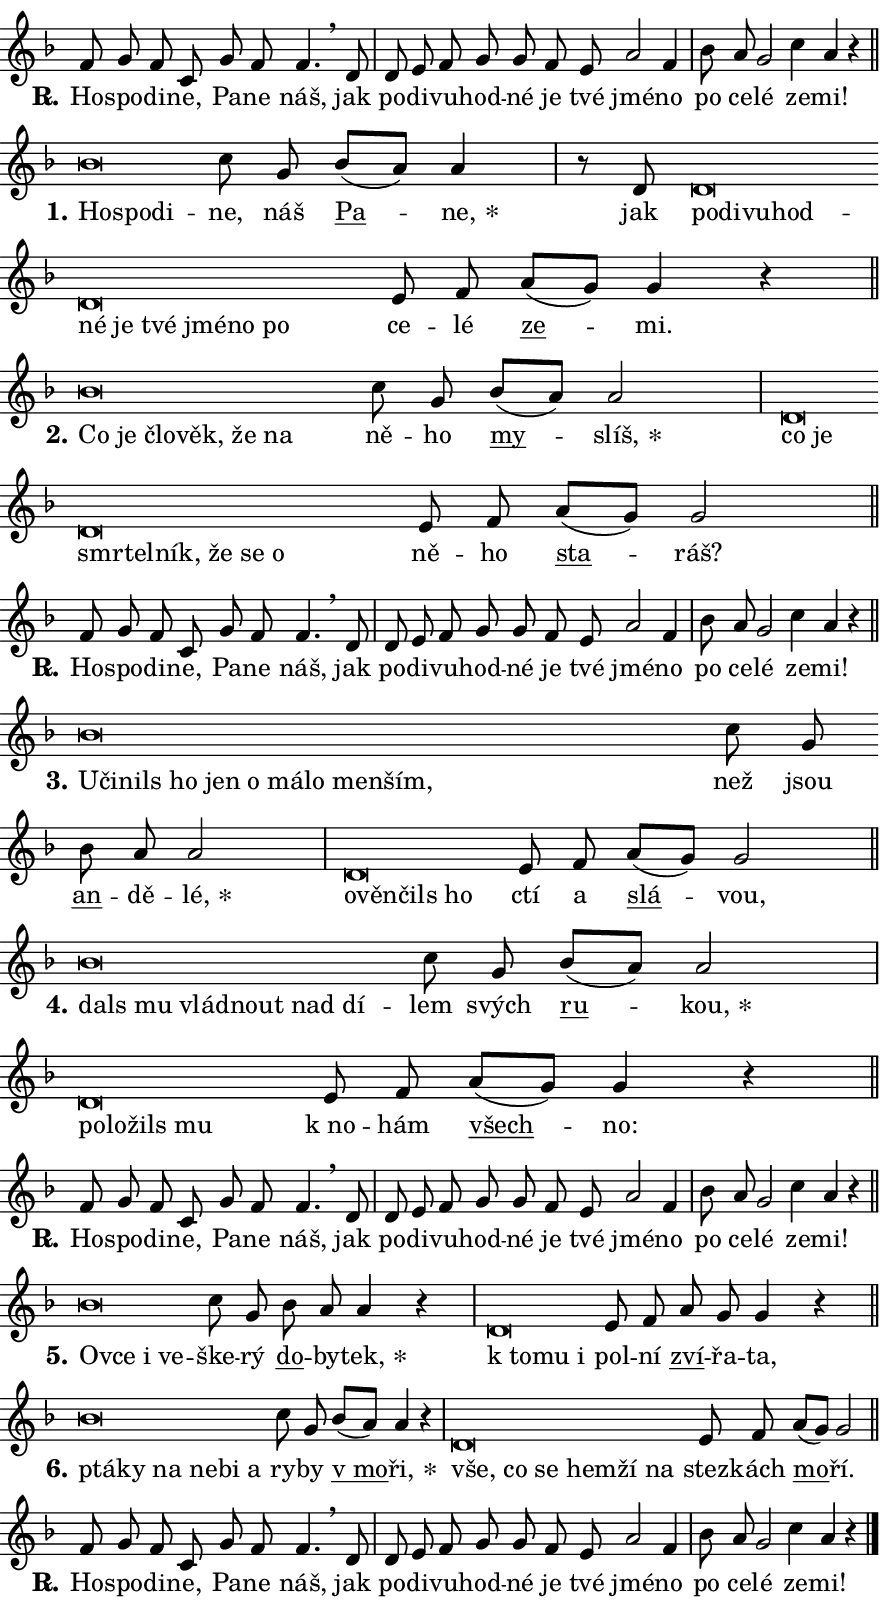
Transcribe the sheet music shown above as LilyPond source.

\version "2.24.0"
\header { tagline = "" }
\paper {
  indent = 0\cm
  top-margin = 0\cm
  right-margin = 0.13\cm % to fit lyric hyphens
  bottom-margin = 0\cm
  left-margin = 0\cm
  paper-width = 15\cm
  page-breaking = #ly:one-page-breaking
  system-system-spacing.basic-distance = #11
  score-system-spacing.basic-distance = #11
  ragged-last = ##f
}


%% Author: Thomas Morley
%% https://lists.gnu.org/archive/html/lilypond-user/2020-05/msg00002.html
#(define (line-position grob)
"Returns position of @var[grob} in current system:
   @code{'start}, if at first time-step
   @code{'end}, if at last time-step
   @code{'middle} otherwise
"
  (let* ((col (ly:item-get-column grob))
         (ln (ly:grob-object col 'left-neighbor))
         (rn (ly:grob-object col 'right-neighbor))
         (col-to-check-left (if (ly:grob? ln) ln col))
         (col-to-check-right (if (ly:grob? rn) rn col))
         (break-dir-left
           (and
             (ly:grob-property col-to-check-left 'non-musical #f)
             (ly:item-break-dir col-to-check-left)))
         (break-dir-right
           (and
             (ly:grob-property col-to-check-right 'non-musical #f)
             (ly:item-break-dir col-to-check-right))))
        (cond ((eqv? 1 break-dir-left) 'start)
              ((eqv? -1 break-dir-right) 'end)
              (else 'middle))))

#(define (tranparent-at-line-position vctor)
  (lambda (grob)
  "Relying on @code{line-position} select the relevant enry from @var{vctor}.
Used to determine transparency,"
    (case (line-position grob)
      ((end) (not (vector-ref vctor 0)))
      ((middle) (not (vector-ref vctor 1)))
      ((start) (not (vector-ref vctor 2))))))

noteHeadBreakVisibility =
#(define-music-function (break-visibility)(vector?)
"Makes @code{NoteHead}s transparent relying on @var{break-visibility}"
#{
  \override NoteHead.transparent =
    #(tranparent-at-line-position break-visibility)
#})

#(define delete-ledgers-for-transparent-note-heads
  (lambda (grob)
    "Reads whether a @code{NoteHead} is transparent.
If so this @code{NoteHead} is removed from @code{'note-heads} from
@var{grob}, which is supposed to be @code{LedgerLineSpanner}.
As a result ledgers are not printed for this @code{NoteHead}"
    (let* ((nhds-array (ly:grob-object grob 'note-heads))
           (nhds-list
             (if (ly:grob-array? nhds-array)
                 (ly:grob-array->list nhds-array)
                 '()))
           ;; Relies on the transparent-property being done before
           ;; Staff.LedgerLineSpanner.after-line-breaking is executed.
           ;; This is fragile ...
           (to-keep
             (remove
               (lambda (nhd)
                 (ly:grob-property nhd 'transparent #f))
               nhds-list)))
      ;; TODO find a better method to iterate over grob-arrays, similiar
      ;; to filter/remove etc for lists
      ;; For now rebuilt from scratch
      (set! (ly:grob-object grob 'note-heads)  '())
      (for-each
        (lambda (nhd)
          (ly:pointer-group-interface::add-grob grob 'note-heads nhd))
        to-keep))))

squashNotes = {
  \override NoteHead.X-extent = #'(-0.2 . 0.2)
  \override NoteHead.Y-extent = #'(-0.75 . 0)
  \override NoteHead.stencil =
    #(lambda (grob)
       (let ((pos (ly:grob-property grob 'staff-position)))
         (begin
           (if (< pos -7) (display "ERROR: Lower brevis then expected\n") (display ""))
           (if (<= pos -6) ly:text-interface::print ly:note-head::print))))
}
unSquashNotes = {
  \revert NoteHead.X-extent
  \revert NoteHead.Y-extent
  \revert NoteHead.stencil
}

hideNotes = \noteHeadBreakVisibility #begin-of-line-visible
unHideNotes = \noteHeadBreakVisibility #all-visible

% work-around for resetting accidentals
% https://lilypond.org/doc/v2.23/Documentation/notation/displaying-rhythms#unmetered-music
cadenzaMeasure = {
  \cadenzaOff
  \partial 1024 s1024
  \cadenzaOn
}

#(define-markup-command (accent layout props text) (markup?)
  "Underline accented syllable"
  (interpret-markup layout props
    #{\markup \override #'(offset . 4.3) \underline { #text }#}))

responsum = \markup \concat {
  "R" \hspace #-1.05 \path #0.1 #'((moveto 0 0.07) (lineto 0.9 0.8)) \hspace #0.05 "."
}

spaceSize = #0.6828661417322834 % exact space size for TeX Gyre Schola

\layout {
  \context {
    \Staff
    \remove "Time_signature_engraver"
    \override LedgerLineSpanner.after-line-breaking = #delete-ledgers-for-transparent-note-heads
  }
  \context {
    \Lyrics {
      \override LyricSpace.minimum-distance = \spaceSize
      \override LyricText.font-name = #"TeX Gyre Schola"
      \override LyricText.font-size = 1
      \override StanzaNumber.font-name = #"TeX Gyre Schola Bold"
      \override StanzaNumber.font-size = 1
    }
  }
  \context {
    \Score 
    \override NoteHead.text =
      #(lambda (grob) 
        (let ((pos (ly:grob-property grob 'staff-position)))
          #{\markup {
            \combine
              \halign #-0.55 \raise #(if (= pos -6) 0 0.5) \override #'(thickness . 2) \draw-line #'(3.2 . 0)
              \musicglyph "noteheads.sM1"
          }#}))
  }
}

% magnetic-lyrics.ily
%
%   written by
%     Jean Abou Samra <jean@abou-samra.fr>
%     Werner Lemberg <wl@gnu.org>
%
%   adapted by
%     Jiri Hon <jiri.hon@gmail.com>
%
% Version 2022-Apr-15

% https://www.mail-archive.com/lilypond-user@gnu.org/msg149350.html

#(define (Left_hyphen_pointer_engraver context)
   "Collect syllable-hyphen-syllable occurrences in lyrics and store
them in properties.  This engraver only looks to the left.  For
example, if the lyrics input is @code{foo -- bar}, it does the
following.

@itemize @bullet
@item
Set the @code{text} property of the @code{LyricHyphen} grob between
@q{foo} and @q{bar} to @code{foo}.

@item
Set the @code{left-hyphen} property of the @code{LyricText} grob with
text @q{foo} to the @code{LyricHyphen} grob between @q{foo} and
@q{bar}.
@end itemize

Use this auxiliary engraver in combination with the
@code{lyric-@/text::@/apply-@/magnetic-@/offset!} hook."
   (let ((hyphen #f)
         (text #f))
     (make-engraver
      (acknowledgers
       ((lyric-syllable-interface engraver grob source-engraver)
        (set! text grob)))
      (end-acknowledgers
       ((lyric-hyphen-interface engraver grob source-engraver)
        ;(when (not (grob::has-interface grob 'lyric-space-interface))
          (set! hyphen grob)));)
      ((stop-translation-timestep engraver)
       (when (and text hyphen)
         (ly:grob-set-object! text 'left-hyphen hyphen))
       (set! text #f)
       (set! hyphen #f)))))

#(define (lyric-text::apply-magnetic-offset! grob)
   "If the space between two syllables is less than the value in
property @code{LyricText@/.details@/.squash-threshold}, move the right
syllable to the left so that it gets concatenated with the left
syllable.

Use this function as a hook for
@code{LyricText@/.after-@/line-@/breaking} if the
@code{Left_@/hyphen_@/pointer_@/engraver} is active."
   (let ((hyphen (ly:grob-object grob 'left-hyphen #f)))
     (when hyphen
       (let ((left-text (ly:spanner-bound hyphen LEFT)))
         (when (grob::has-interface left-text 'lyric-syllable-interface)
           (let* ((common (ly:grob-common-refpoint grob left-text X))
                  (this-x-ext (ly:grob-extent grob common X))
                  (left-x-ext
                   (begin
                     ;; Trigger magnetism for left-text.
                     (ly:grob-property left-text 'after-line-breaking)
                     (ly:grob-extent left-text common X)))
                  ;; `delta` is the gap width between two syllables.
                  (delta (- (interval-start this-x-ext)
                            (interval-end left-x-ext)))
                  (details (ly:grob-property grob 'details))
                  (threshold (assoc-get 'squash-threshold details 0.2)))
             (when (< delta threshold)
               (let* (;; We have to manipulate the input text so that
                      ;; ligatures crossing syllable boundaries are not
                      ;; disabled.  For languages based on the Latin
                      ;; script this is essentially a beautification.
                      ;; However, for non-Western scripts it can be a
                      ;; necessity.
                      (lt (ly:grob-property left-text 'text))
                      (rt (ly:grob-property grob 'text))
                      (is-space (grob::has-interface hyphen 'lyric-space-interface))
                      (space (if is-space " " ""))
                      (extra-delta (if is-space spaceSize 0))
                      ;; Append new syllable.
                      (ltrt-space (if (and (string? lt) (string? rt))
                                (string-append lt space rt)
                                (make-concat-markup (list lt space rt))))
                      ;; Right-align `ltrt` to the right side.
                      (ltrt-space-markup (grob-interpret-markup
                               grob
                               (make-translate-markup
                                (cons (interval-length this-x-ext) 0)
                                (make-right-align-markup ltrt-space)))))
                 (begin
                   ;; Don't print `left-text`.
                   (ly:grob-set-property! left-text 'stencil #f)
                   ;; Set text and stencil (which holds all collected
                   ;; syllables so far) and shift it to the left.
                   (ly:grob-set-property! grob 'text ltrt-space)
                   (ly:grob-set-property! grob 'stencil ltrt-space-markup)
                   (ly:grob-translate-axis! grob (- (- delta extra-delta)) X))))))))))


#(define (lyric-hyphen::displace-bounds-first grob)
   ;; Make very sure this callback isn't triggered too early.
   (let ((left (ly:spanner-bound grob LEFT))
         (right (ly:spanner-bound grob RIGHT)))
     (ly:grob-property left 'after-line-breaking)
     (ly:grob-property right 'after-line-breaking)
     (ly:lyric-hyphen::print grob)))

squashThreshold = #0.4

\layout {
  \context {
    \Lyrics
    \consists #Left_hyphen_pointer_engraver
    \override LyricText.after-line-breaking =
      #lyric-text::apply-magnetic-offset!
    \override LyricHyphen.stencil = #lyric-hyphen::displace-bounds-first
    \override LyricText.details.squash-threshold = \squashThreshold
    \override LyricHyphen.minimum-distance = 0
    \override LyricHyphen.minimum-length = \squashThreshold
  }
}

squashText = \override LyricText.details.squash-threshold = 9999
unSquashText = \override LyricText.details.squash-threshold = \squashThreshold

leftText = \override LyricText.self-alignment-X = #LEFT
unLeftText = \revert LyricText.self-alignment-X

starOffset = #(lambda (grob) 
                (let ((x_offset (ly:self-alignment-interface::aligned-on-x-parent grob)))
                  (if (= x_offset 0) 0 (+ x_offset 1.2))))

star = #(define-music-function (syllable)(string?)
"Append star separator at the end of a syllable"
#{
  \once \override LyricText.X-offset = #starOffset
  \lyricmode { \markup {
    #syllable
    \override #'((font-name . "TeX Gyre Schola Bold")) \hspace #0.2 \lower #0.65 \larger "*"
  } }
#})

starAccent = #(define-music-function (syllable)(string?)
"Append star separator at the end of a syllable and make accent"
#{
  \once \override LyricText.X-offset = #starOffset
  \lyricmode { \markup {
    \accent #syllable
    \override #'((font-name . "TeX Gyre Schola Bold")) \hspace #0.2 \lower #0.65 \larger "*"
  } }
#})

breath = #(define-music-function (syllable)(string?)
"Append breathing indicator at the end of a syllable"
#{
  \lyricmode { \markup { #syllable "+" } }
#})

optionalBreath = #(define-music-function (syllable)(string?)
"Append optional breathing indicator at the end of a syllable"
#{
  \lyricmode { \markup { #syllable "(+)" } }
#})


\score {
    <<
        \new Voice = "melody" { \cadenzaOn \key f \major \relative { f'8 g f c g' f f4. \breathe d8 \cadenzaMeasure \bar "|" d e f g g \bar "" f e \bar "" a2 f4 \cadenzaMeasure \bar "|" bes8 a g2 \bar "" c4 a r \cadenzaMeasure \bar "||" \break } }
        \new Lyrics \lyricsto "melody" { \lyricmode { \set stanza = \responsum
Ho -- spo -- di -- ne, Pa -- ne náš, jak po -- di -- vu -- hod -- né je tvé jmé -- no po ce -- lé ze -- mi! } }
    >>
    \layout {}
}

\score {
    <<
        \new Voice = "melody" { \cadenzaOn \key f \major \relative { \squashNotes bes'\breve*1/16 \hideNotes \breve*1/16 \breve*1/16 \bar "" \unHideNotes \unSquashNotes c8 g \bar "" bes[( a)] a4 \cadenzaMeasure \bar "|" r8 d,8 \squashNotes d\breve*1/16 \hideNotes \breve*1/16 \bar "" \breve*1/16 \bar "" \breve*1/16 \bar "" \breve*1/16 \bar "" \breve*1/16 \bar "" \breve*1/16 \bar "" \breve*1/16 \bar "" \breve*1/16 \breve*1/16 \bar "" \unHideNotes \unSquashNotes e8 f \bar "" a[( g)] g4 r \cadenzaMeasure \bar "||" \break } }
        \new Lyrics \lyricsto "melody" { \lyricmode { \set stanza = "1."
\leftText Ho -- \squashText spo -- di -- \unLeftText \unSquashText ne, náš \markup \accent Pa -- \star ne, jak \leftText po -- \squashText di -- vu -- hod -- né je tvé jmé -- no po \unLeftText \unSquashText ce -- lé \markup \accent ze -- mi. } }
    >>
    \layout {}
}

\score {
    <<
        \new Voice = "melody" { \cadenzaOn \key f \major \relative { \squashNotes bes'\breve*1/16 \hideNotes \breve*1/16 \bar "" \breve*1/16 \bar "" \breve*1/16 \bar "" \breve*1/16 \breve*1/16 \bar "" \unHideNotes \unSquashNotes c8 g \bar "" bes[( a)] a2 \cadenzaMeasure \bar "|" \squashNotes d,\breve*1/16 \hideNotes \breve*1/16 \bar "" \breve*1/16 \bar "" \breve*1/16 \bar "" \breve*1/16 \bar "" \breve*1/16 \bar "" \breve*1/16 \breve*1/16 \bar "" \unHideNotes \unSquashNotes e8 f \bar "" a[( g)] g2 \cadenzaMeasure \bar "||" \break } }
        \new Lyrics \lyricsto "melody" { \lyricmode { \set stanza = "2."
\leftText Co \squashText je člo -- věk, že na \unLeftText \unSquashText ně -- ho \markup \accent my -- \star slíš, \leftText co \squashText je smr -- tel -- ník, že se o \unLeftText \unSquashText ně -- ho \markup \accent sta -- ráš? } }
    >>
    \layout {}
}

\score {
    <<
        \new Voice = "melody" { \cadenzaOn \key f \major \relative { f'8 g f c g' f f4. \breathe d8 \cadenzaMeasure \bar "|" d e f g g \bar "" f e \bar "" a2 f4 \cadenzaMeasure \bar "|" bes8 a g2 \bar "" c4 a r \cadenzaMeasure \bar "||" \break } }
        \new Lyrics \lyricsto "melody" { \lyricmode { \set stanza = \responsum
Ho -- spo -- di -- ne, Pa -- ne náš, jak po -- di -- vu -- hod -- né je tvé jmé -- no po ce -- lé ze -- mi! } }
    >>
    \layout {}
}

\score {
    <<
        \new Voice = "melody" { \cadenzaOn \key f \major \relative { \squashNotes bes'\breve*1/16 \hideNotes \breve*1/16 \bar "" \breve*1/16 \bar "" \breve*1/16 \bar "" \breve*1/16 \bar "" \breve*1/16 \bar "" \breve*1/16 \bar "" \breve*1/16 \bar "" \breve*1/16 \breve*1/16 \bar "" \unHideNotes \unSquashNotes c8 g \bar "" bes a a2 \cadenzaMeasure \bar "|" \squashNotes d,\breve*1/16 \hideNotes \breve*1/16 \bar "" \breve*1/16 \breve*1/16 \bar "" \unHideNotes \unSquashNotes e8 f \bar "" a[( g)] g2 \cadenzaMeasure \bar "||" \break } }
        \new Lyrics \lyricsto "melody" { \lyricmode { \set stanza = "3."
\leftText U -- \squashText či -- nils ho jen o má -- lo men -- ším, \unLeftText \unSquashText než jsou \markup \accent an -- dě -- \star lé, \leftText o -- \squashText věn -- čils ho \unLeftText \unSquashText ctí a \markup \accent slá -- vou, } }
    >>
    \layout {}
}

\score {
    <<
        \new Voice = "melody" { \cadenzaOn \key f \major \relative { \squashNotes bes'\breve*1/16 \hideNotes \breve*1/16 \bar "" \breve*1/16 \bar "" \breve*1/16 \bar "" \breve*1/16 \breve*1/16 \bar "" \unHideNotes \unSquashNotes c8 g \bar "" bes[( a)] a2 \cadenzaMeasure \bar "|" \squashNotes d,\breve*1/16 \hideNotes \breve*1/16 \bar "" \breve*1/16 \breve*1/16 \bar "" \unHideNotes \unSquashNotes e8 f \bar "" a[( g)] g4 r \cadenzaMeasure \bar "||" \break } }
        \new Lyrics \lyricsto "melody" { \lyricmode { \set stanza = "4."
\leftText dals \squashText mu vlád -- nout nad dí -- \unLeftText \unSquashText lem svých \markup \accent ru -- \star kou, \leftText po -- \squashText lo -- žils mu \unLeftText \unSquashText "k no" -- hám \markup \accent všech -- no: } }
    >>
    \layout {}
}

\score {
    <<
        \new Voice = "melody" { \cadenzaOn \key f \major \relative { f'8 g f c g' f f4. \breathe d8 \cadenzaMeasure \bar "|" d e f g g \bar "" f e \bar "" a2 f4 \cadenzaMeasure \bar "|" bes8 a g2 \bar "" c4 a r \cadenzaMeasure \bar "||" \break } }
        \new Lyrics \lyricsto "melody" { \lyricmode { \set stanza = \responsum
Ho -- spo -- di -- ne, Pa -- ne náš, jak po -- di -- vu -- hod -- né je tvé jmé -- no po ce -- lé ze -- mi! } }
    >>
    \layout {}
}

\score {
    <<
        \new Voice = "melody" { \cadenzaOn \key f \major \relative { \squashNotes bes'\breve*1/16 \hideNotes \breve*1/16 \bar "" \breve*1/16 \breve*1/16 \bar "" \unHideNotes \unSquashNotes c8 g \bar "" bes a a4 r \cadenzaMeasure \bar "|" \squashNotes d,\breve*1/16 \hideNotes \breve*1/16 \breve*1/16 \bar "" \unHideNotes \unSquashNotes e8 f \bar "" a g g4 r \cadenzaMeasure \bar "||" \break } }
        \new Lyrics \lyricsto "melody" { \lyricmode { \set stanza = "5."
\leftText Ov -- \squashText ce i ve -- \unLeftText \unSquashText ške -- rý \markup \accent do -- by -- \star tek, \leftText "k to" -- \squashText mu i \unLeftText \unSquashText pol -- ní \markup \accent zví -- řa -- ta, } }
    >>
    \layout {}
}

\score {
    <<
        \new Voice = "melody" { \cadenzaOn \key f \major \relative { \squashNotes bes'\breve*1/16 \hideNotes \breve*1/16 \bar "" \breve*1/16 \bar "" \breve*1/16 \bar "" \breve*1/16 \breve*1/16 \bar "" \unHideNotes \unSquashNotes c8 g \bar "" bes[( a)] a4 r \cadenzaMeasure \bar "|" \squashNotes d,\breve*1/16 \hideNotes \breve*1/16 \bar "" \breve*1/16 \bar "" \breve*1/16 \bar "" \breve*1/16 \breve*1/16 \bar "" \unHideNotes \unSquashNotes e8 f \bar "" a[( g)] g2 \cadenzaMeasure \bar "||" \break } }
        \new Lyrics \lyricsto "melody" { \lyricmode { \set stanza = "6."
\leftText ptá -- \squashText ky na ne -- bi a \unLeftText \unSquashText ry -- by \markup \accent "v mo" -- \star ři, \leftText vše, \squashText co se hem -- ží na \unLeftText \unSquashText stez -- kách \markup \accent mo -- ří. } }
    >>
    \layout {}
}

\score {
    <<
        \new Voice = "melody" { \cadenzaOn \key f \major \relative { f'8 g f c g' f f4. \breathe d8 \cadenzaMeasure \bar "|" d e f g g \bar "" f e \bar "" a2 f4 \cadenzaMeasure \bar "|" bes8 a g2 \bar "" c4 a r \cadenzaMeasure \bar "||" \break } \bar "|." }
        \new Lyrics \lyricsto "melody" { \lyricmode { \set stanza = \responsum
Ho -- spo -- di -- ne, Pa -- ne náš, jak po -- di -- vu -- hod -- né je tvé jmé -- no po ce -- lé ze -- mi! } }
    >>
    \layout {}
}
